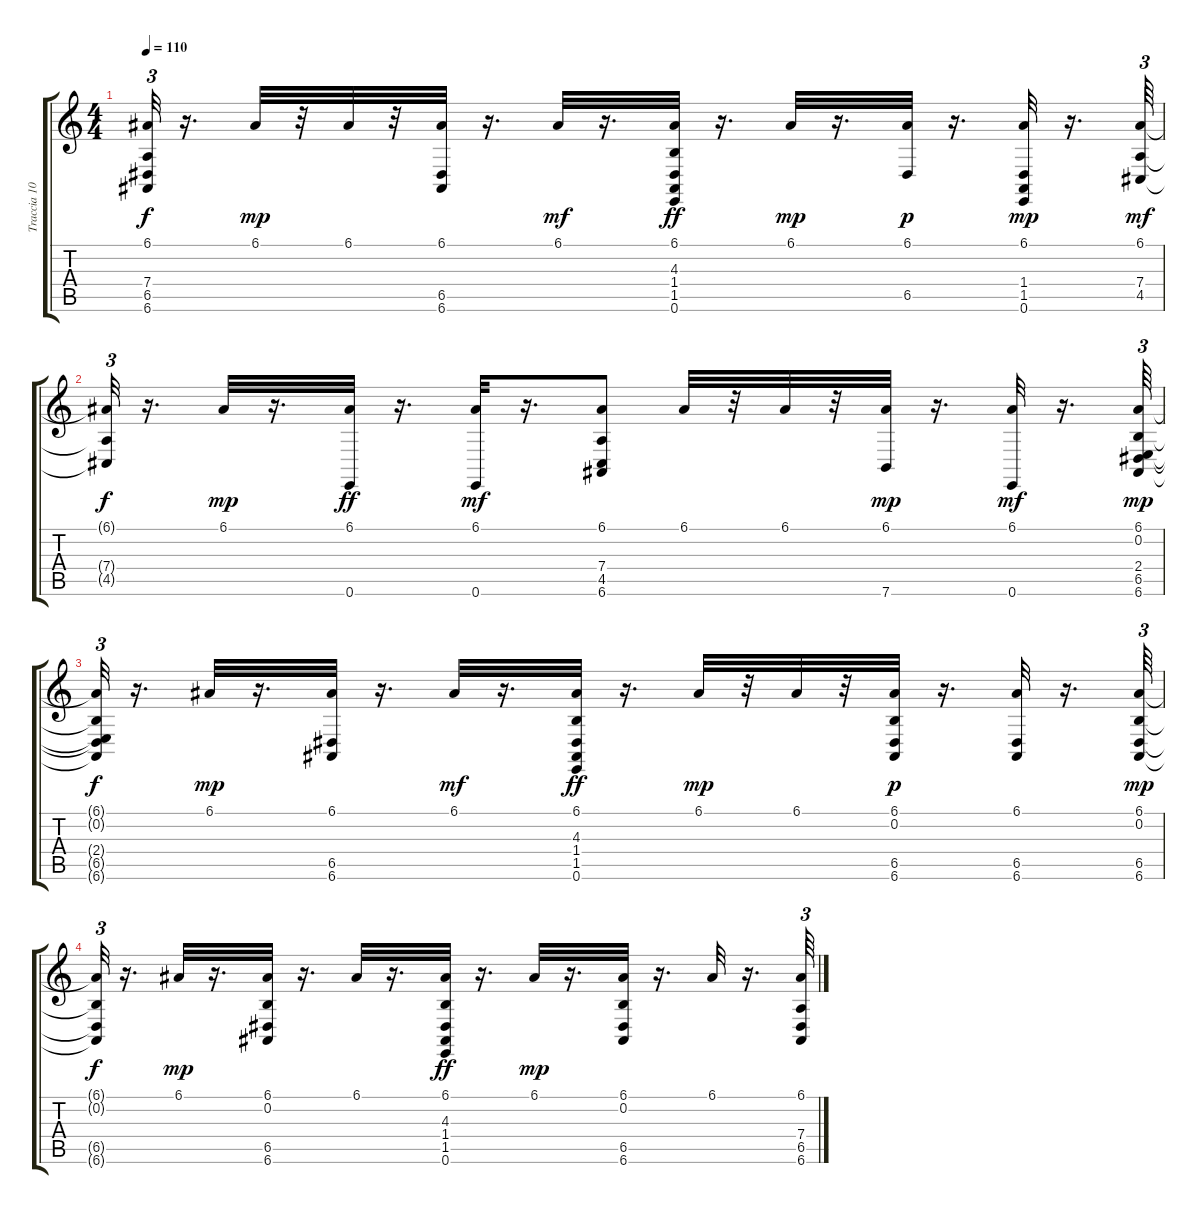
\track ("Traccia 10" "Traccia 10") {mute instrument acousticgrandpiano}
\staff {score tabs}
\tuning (E4 B3 G3 D3 A2 E2) {hide}
\ts (4 4)
\tempo 110
\clef g2
\ks c
(6.1{t} 7.4{t} 6.5{t} 6.6{t}).32{tu (3 2) dy f} r.16{d} 6.1.32{dy mp} r.32 6.1.32 r.32 (6.1 6.5 6.6).32 r.16{d} 6.1.32{dy mf} r.16{d} (6.1 4.3 1.4 1.5 0.6).32{dy ff} r.16{d} 6.1.32{dy mp} r.16{d} (6.1 6.5).32{dy p} r.16{d} (6.1 1.4 1.5 0.6).32{dy mp} r.16{d} (6.1 7.4 4.5).64{tu (3 2) dy mf} |
(6.1{t} 7.4{t} 4.5{t}).32{tu (3 2) dy f} r.16{d} 6.1.32{dy mp} r.16{d} (6.1 0.6).32{dy ff} r.16{d} (6.1 0.6).32{dy mf} r.16{d} (6.1 7.4 4.5 6.6).8 6.1.32 r.32 6.1.32 r.32 (6.1 7.6).32{dy mp} r.16{d} (6.1 0.6).32{dy mf} r.16{d} (6.1 0.2 2.4 6.5 6.6).64{tu (3 2) dy mp} |
(6.1{t} 0.2{t} 2.4{t} 6.5{t} 6.6{t}).32{tu (3 2) dy f} r.16{d} 6.1.32{dy mp} r.16{d} (6.1 6.5 6.6).32 r.16{d} 6.1.32{dy mf} r.16{d} (6.1 4.3 1.4 1.5 0.6).32{dy ff} r.16{d} 6.1.32{dy mp} r.32 6.1.32 r.32 (6.1 0.2 6.5 6.6).32{dy p} r.16{d} (6.1 6.5 6.6).32 r.16{d} (6.1 0.2 6.5 6.6).64{tu (3 2) dy mp} |
(6.1{t} 0.2{t} 6.5{t} 6.6{t}).32{tu (3 2) dy f} r.16{d} 6.1.32{dy mp} r.16{d} (6.1 0.2 6.5 6.6).32 r.16{d} 6.1.32 r.16{d} (6.1 4.3 1.4 1.5 0.6).32{dy ff} r.16{d} 6.1.32{dy mp} r.16{d} (6.1 0.2 6.5 6.6).32 r.16{d} 6.1.32 r.16{d} (6.1 7.4 6.5 6.6).64{tu (3 2)}
